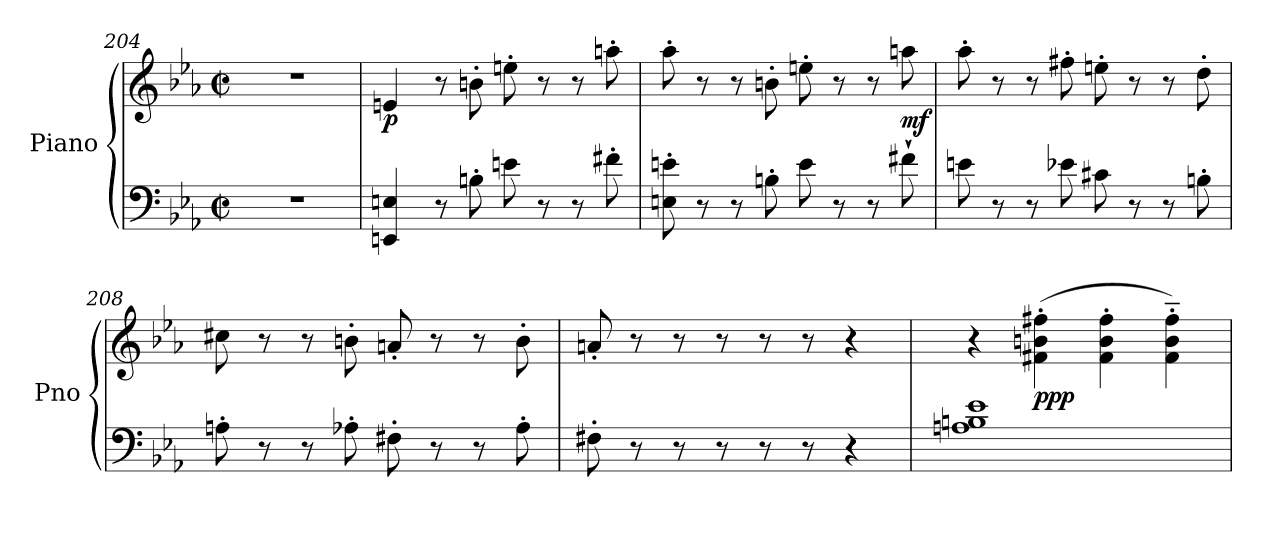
**kern	**kern	**dynam
*part1	*part1	*part1
*staff2	*staff1	*staff1/2
*I"Piano	*	*
*I'Pno	*	*
*clefF4	*clefG2	*
*k[b-e-a-]	*k[b-e-a-]	*
*M2/2	*M2/2	*
*met(c|)	*met(c|)	*
=204	=204	=204
1r	1r	.
!!LO:PB:g=z
=205	=205	=205
!	!	!LO:DY:b
4EEn/ 4En/	4en/	p
8r	8r	.
8Bn'\	8bn'\	.
8en\	8een'\	.
8r	8r	.
8r	8r	.
8f#X'\	8aan'\	.
=206	=206	=206
8En\' 8en\'	8aa-'\	.
8r	8r	.
8r	8r	.
8Bn'\	8bn'\	.
8e\	8een'\	.
8r	8r	.
8r	8r	.
!	!	!LO:DY:b
8f#X''\	8aan\	mf
=207	=207	=207
8en\	8aa-'\	.
8r	8r	.
8r	8r	.
8e-X\	8ff#X'\	.
8c#X\	8een'\	.
8r	8r	.
8r	8r	.
8Bn'\	8dd'\	.
!!LO:LB:g=z
=208	=208	=208
8An'\	8cc#X\	.
8r	8r	.
8r	8r	.
8A-X'\	8bn'\	.
8F#X'\	8an'/	.
8r	8r	.
8r	8r	.
8A-'\	8b'\	.
=209	=209	=209
8F#X'\	8an'/	.
8r	8r	.
8r	8r	.
8r	8r	.
8r	8r	.
8r	8r	.
4r	4r	.
=210	=210	=210
1An 1Bn 1e-	4r	.
!	!	!LO:DY:b
!	!	!LO:DY:n=1:b
.	(>4f#X\' 4bn\' 4ff#X\'	pp p
.	4f#\' 4b\' 4ff#\'	.
.	4f#\'~ 4b\'~ 4ff#\'~)	.
=	=	=
*-	*-	*-
